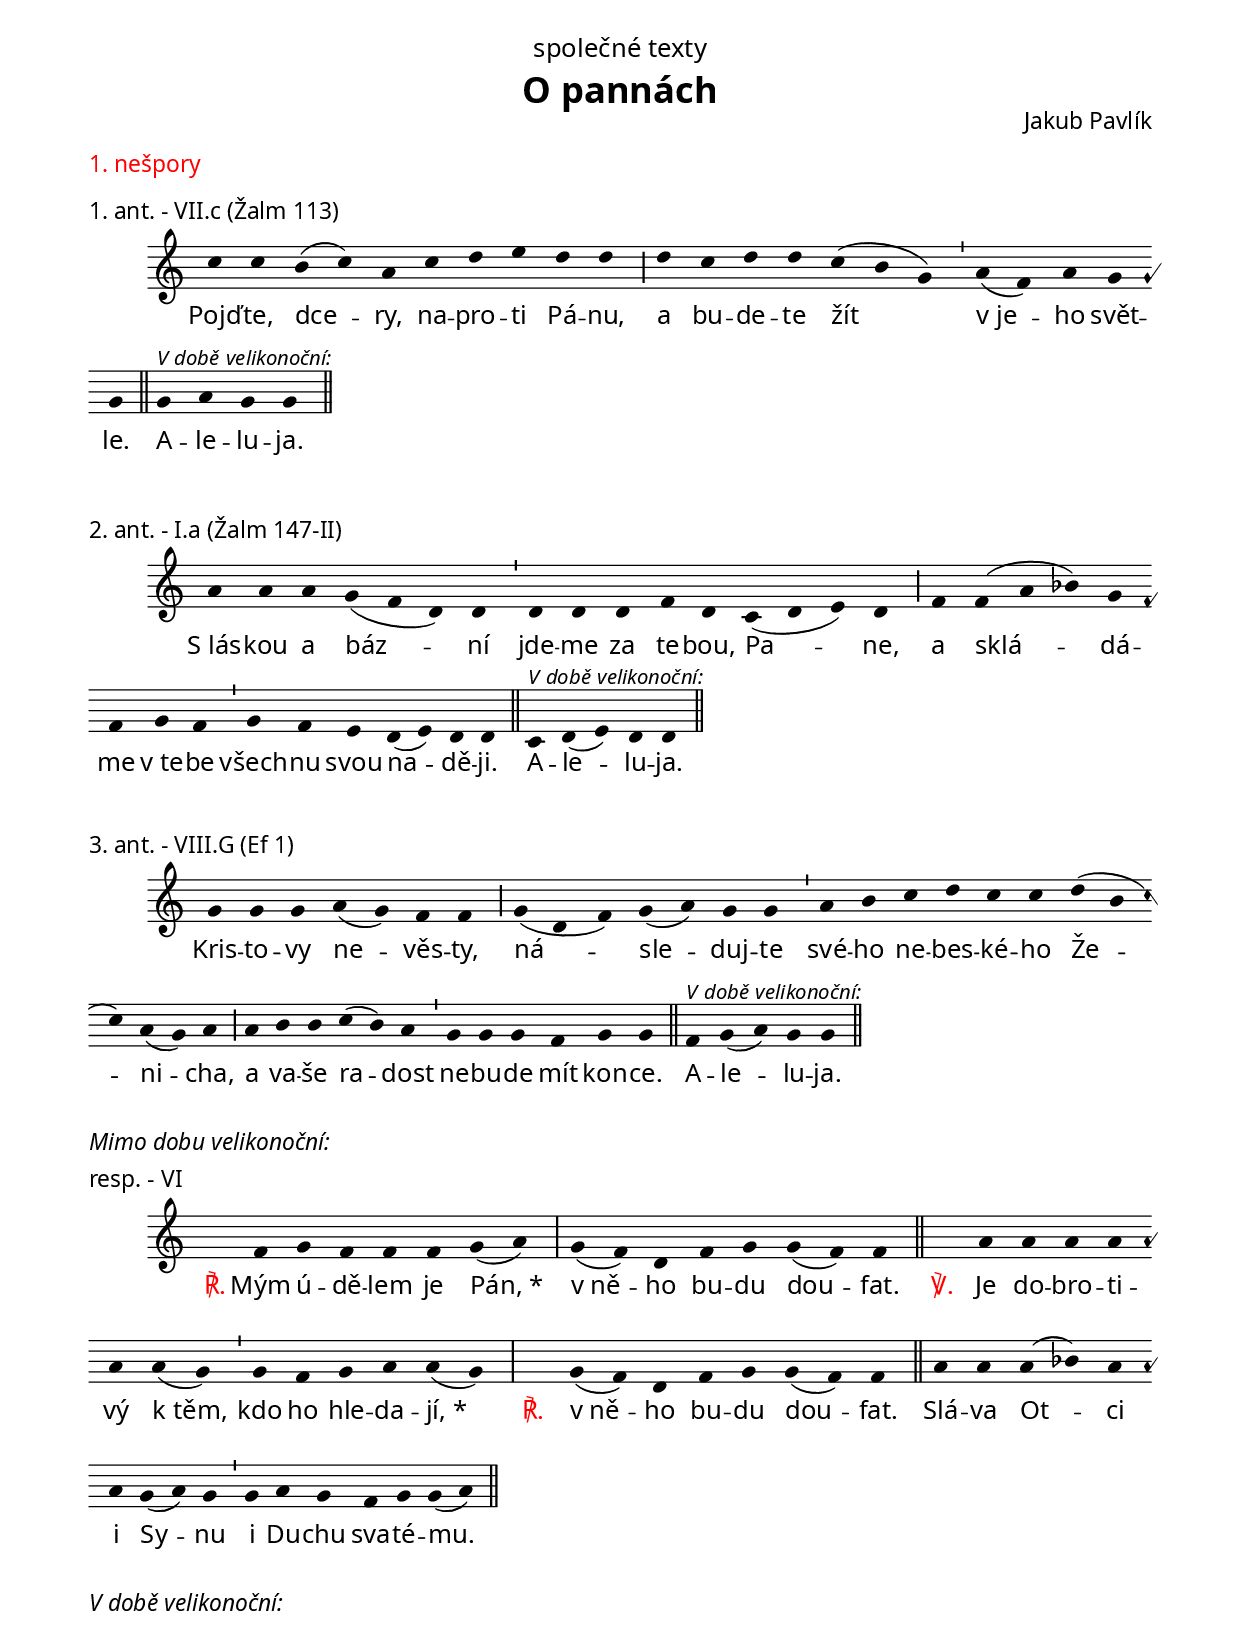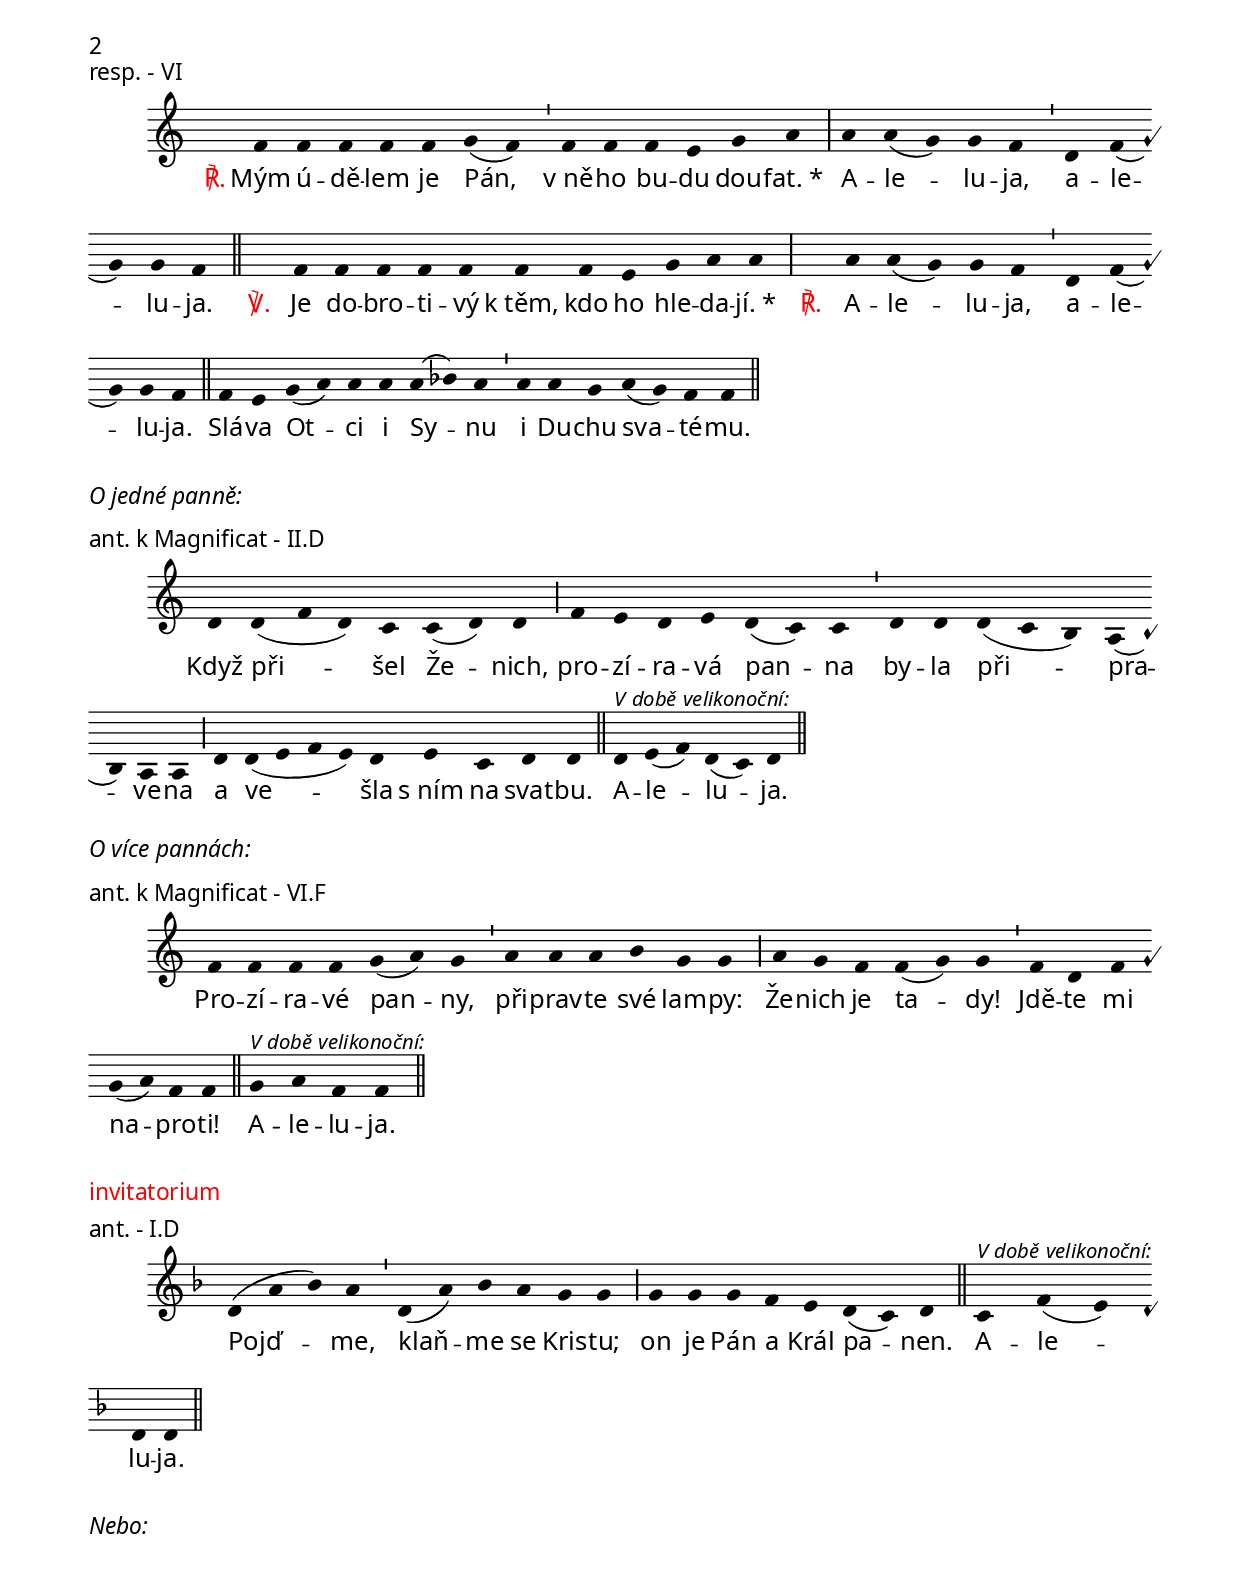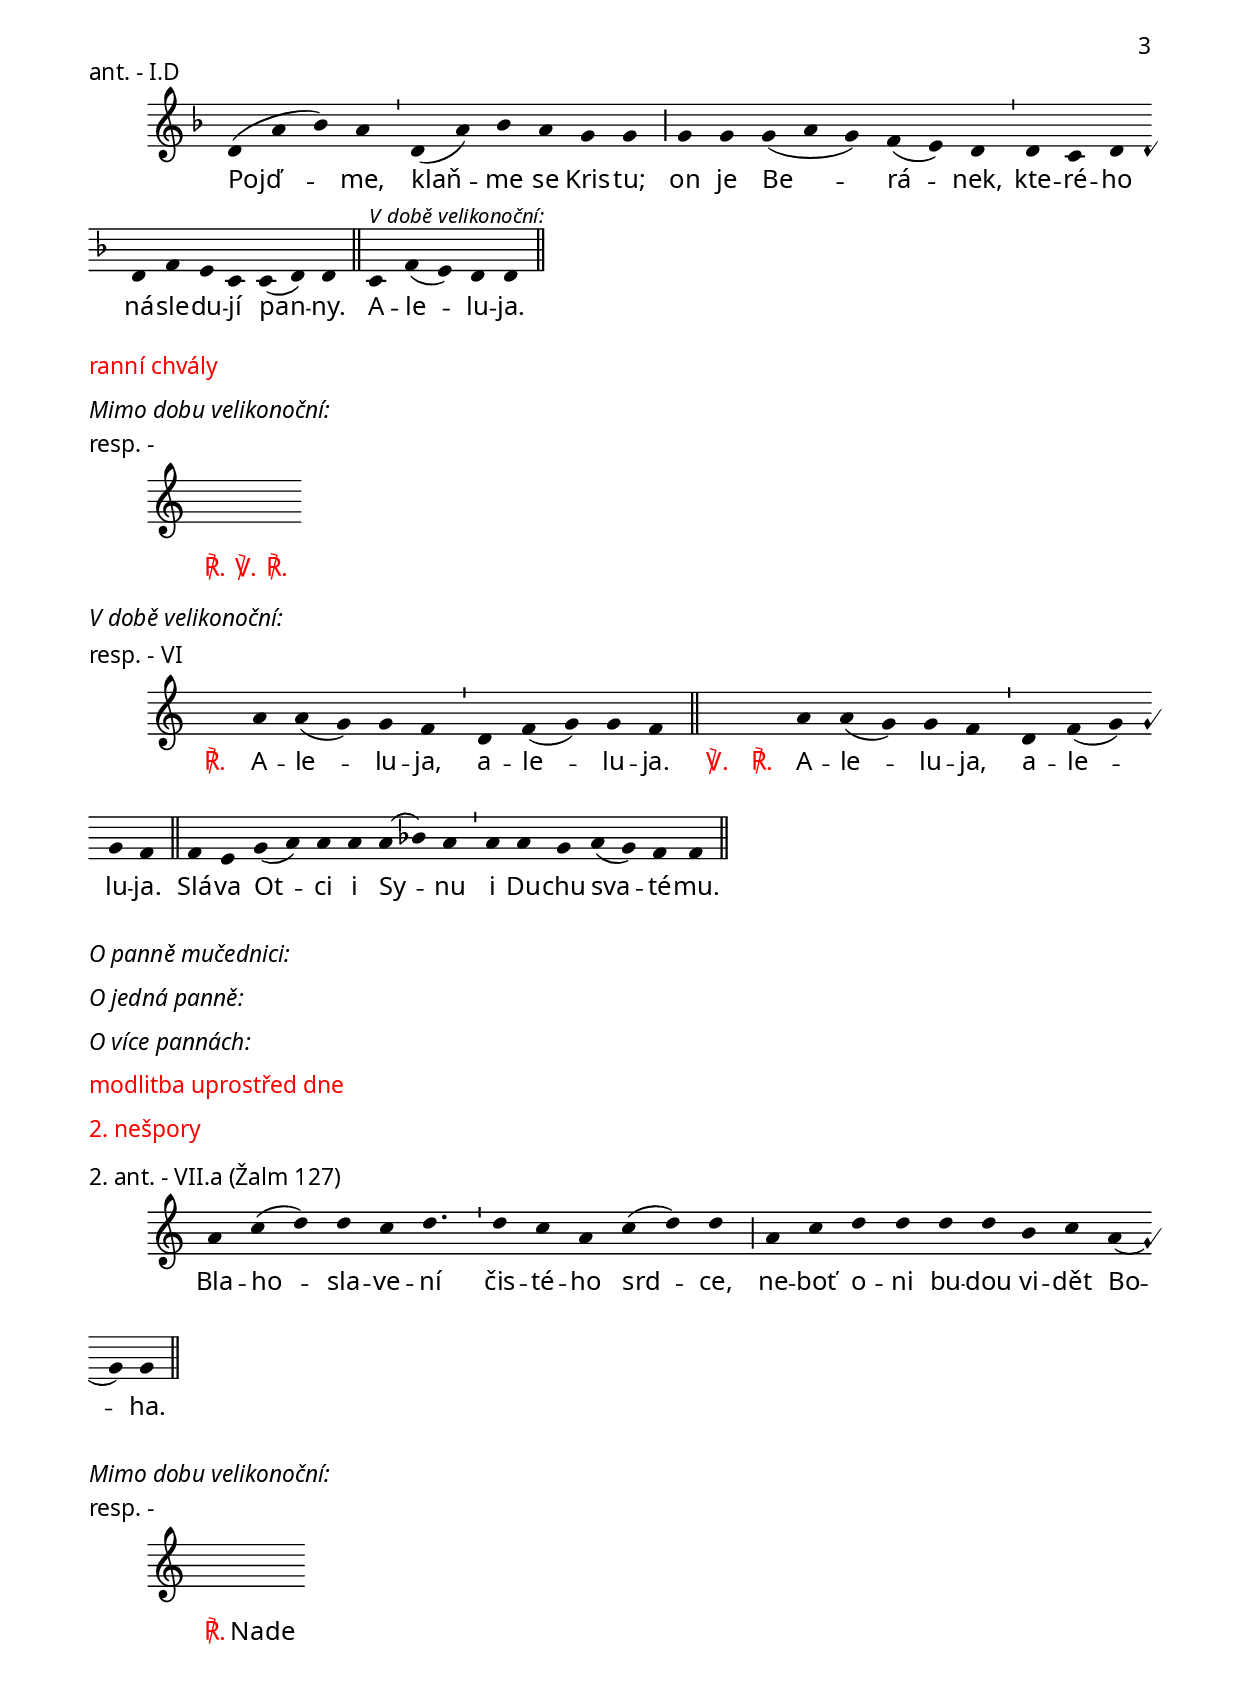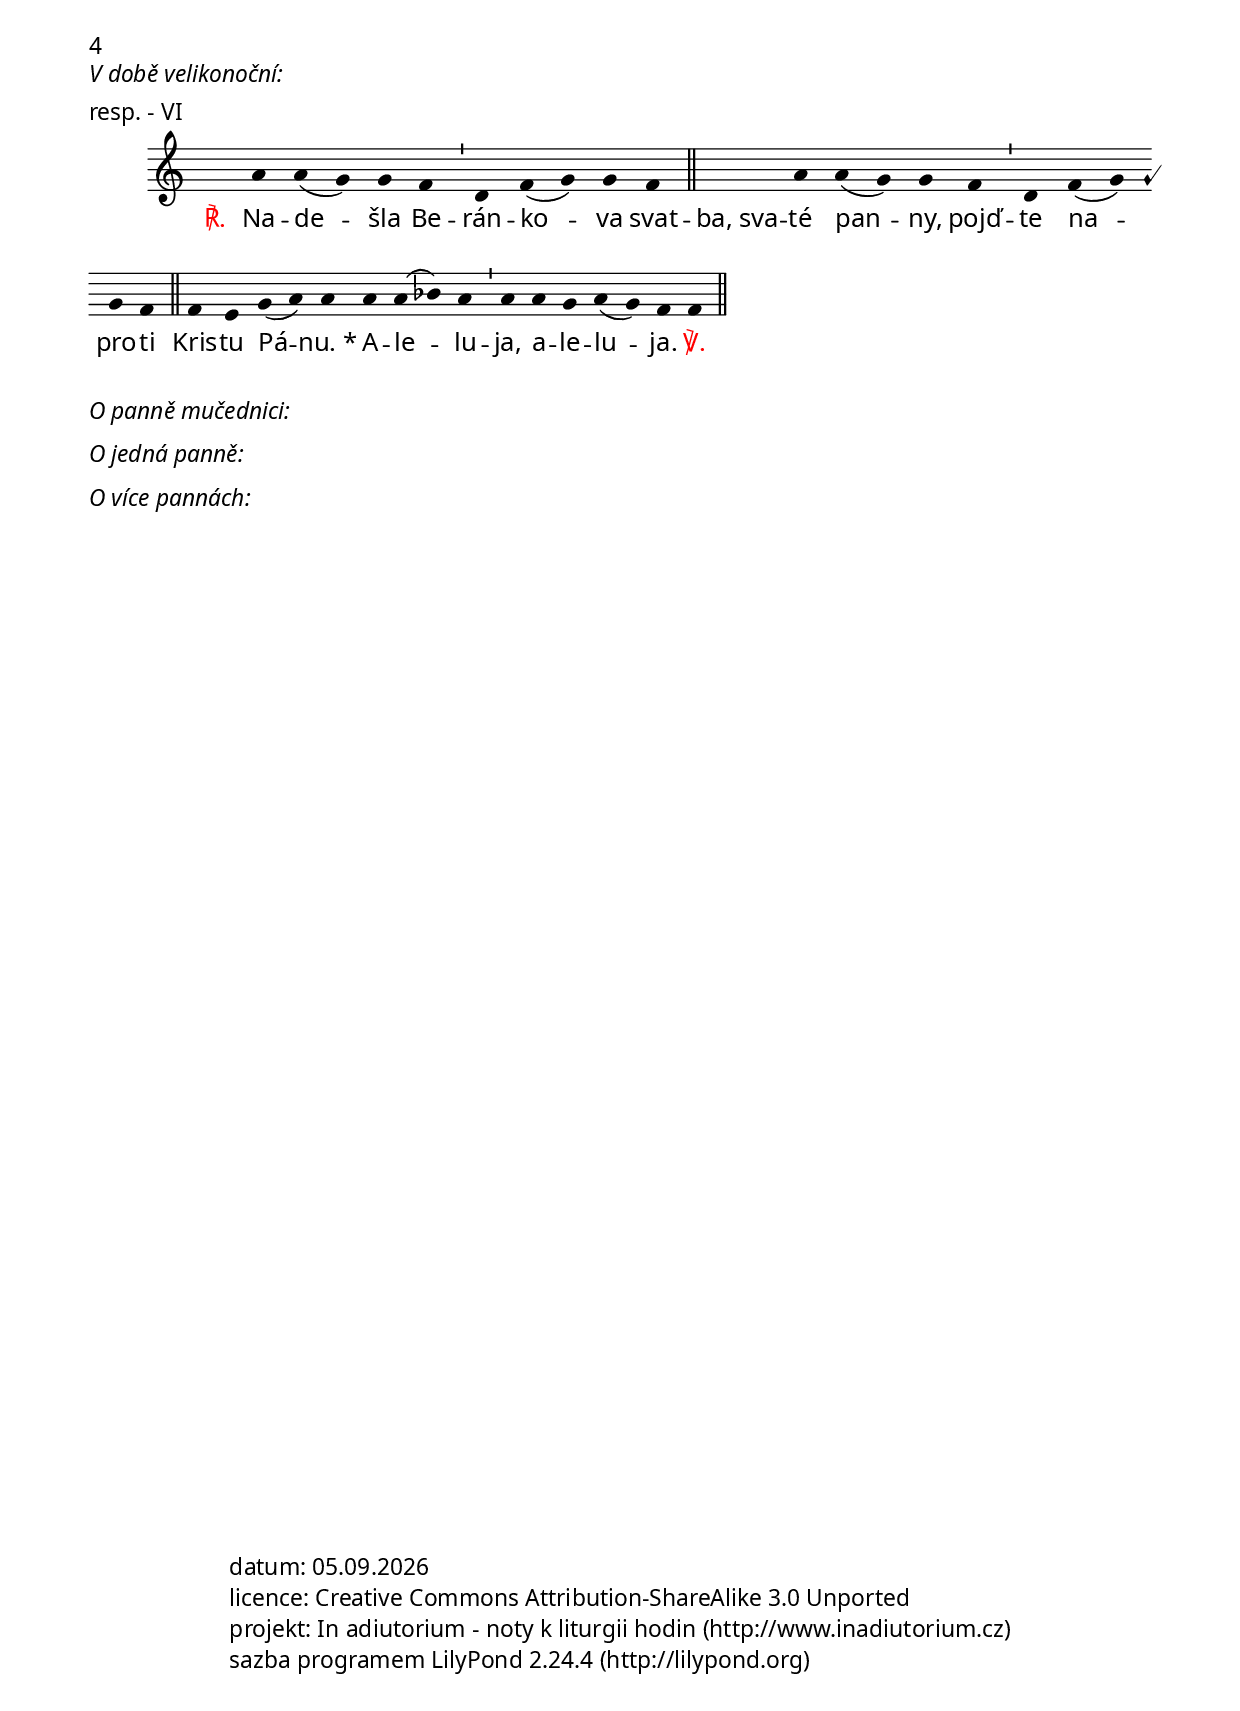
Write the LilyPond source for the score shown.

\version "2.16.0"

\include "../spolecne.ly"
\include "../dilyresponsorii.ly"

\header {
  title = \markup\titleCommune "O pannách"
  composer = "Jakub Pavlík"
}

\markup {\nadpisHodinka {"1. nešpory"}}

\score {
  \relative c'' {
    \choralniRezim
    c4 c b( c) a c d e d d \barMaior
    d c d d c( b g) \barMin a( f) a g g \barFinalis
    
    g^\markup\rubrVelikAleluja a g g \barFinalis
  }
  \addlyrics {
    Pojď -- te, dce -- ry, na -- pro -- ti Pá -- nu,
    a bu -- de -- te žít v_je -- ho svět -- le.
    
    A -- le -- lu -- ja.
  }
  \header {
    quid = "1. ant."
    modus = "VII"
    differentia = "c" 
    psalmus = "Žalm 113"
    id = ""
    piece = \markup {\sestavTitulek}
  }
}

\score {
  \relative c'' {
    \choralniRezim
    a4 a a g( f d) d \barMin d d d f d c( d e) d \barMaior
    f f( a bes) g f g f \barMin g f e d( e) d d \barFinalis
    
    c^\markup\rubrVelikAleluja d( e) d d \barFinalis
  }
  \addlyrics {
    S_lás -- kou a báz -- ní jde -- me za te -- bou, Pa -- ne,
    a sklá -- dá -- me v_te -- be všech -- nu svou na -- dě -- ji.
    
    A -- le -- lu -- ja.
  }
  \header {
    quid = "2. ant."
    modus = "I"
    differentia = "a" 
    psalmus = "Žalm 147-II"
    id = ""
    piece = \markup {\sestavTitulek}
  }
}

\score {
  \relative c'' {
    \choralniRezim
    g4 g g a( g) f f \barMaior
    g( d f) g( a) g g \barMin
    a b c d c c d( b c) a( g) a \barMaior
    a b b c( b) a \barMin g g g f g g \barFinalis
    
    f^\markup\rubrVelikAleluja g( a) g g \barFinalis
  }
  \addlyrics {
    Kris -- to -- vy ne -- věs -- ty,
    ná -- sle -- duj -- te 
    své -- ho ne -- bes -- ké -- ho Že -- ni -- cha,
    a va -- še ra -- dost ne -- bu -- de mít kon -- ce.
    
    A -- le -- lu -- ja.
  }
  \header {
    quid = "3. ant."
    modus = "VIII"
    differentia = "G" 
    psalmus = "Ef 1"
    id = ""
    piece = \markup {\sestavTitulek}
  }
}

\markup\italic{Mimo dobu velikonoční:}

\score {
  \relative c' {
    \choralniRezim
    
    % R
    \neviditelna f
    f4 g f f f g( a) \barMax
    g( f) d f g g( f) f \barFinalis
    % V
    \neviditelna a
    a4 a a a a a( g) \barMin g f g a a( g) \barMax
    % R
    \neviditelna a
    g( f) d f g g( f) f \barFinalis
    % Slava
    \respVIdoxologie \barFinalis
  }
  \addlyrics {
    \Response Mým ú -- dě -- lem je Pán,_*
    v_ně -- ho bu -- du dou -- fat.
    \Verse Je do -- bro -- ti -- vý k_těm, kdo ho hle -- da -- jí,_*
    \Response v_ně -- ho bu -- du dou -- fat.
    \textRespDoxologie
  }
  \header {
    quid = "resp."
    modus = "VI"
    id = ""
    piece = \markup {\sestavTitulekResp}
  }
}

\markup\italic{V době velikonoční:}

\score {
  \relative c' {
    \choralniRezim
    
    % R
    \neviditelna f
    f4 f f f f g( f) \barMin f f f e g a \barMax
    \respVIalelujaResponsum \barFinalis
    % V
    \neviditelna f
    f4 f f f f f f e g a a \barMax
    % R
    \neviditelna a
    \respVIalelujaResponsum \barFinalis
    % Slava
    \respVIalelujaDoxologie \barFinalis
  }
  \addlyrics {
    \Response Mým ú -- dě -- lem je Pán,
    v_ně -- ho bu -- du dou -- fat._* \textRespAleluja
    \Verse Je do -- bro -- ti -- vý k_těm, kdo ho hle -- da -- jí._*
    \Response \textRespAleluja
    \textRespDoxologie
  }
  \header {
    quid = "resp."
    modus = "VI"
    id = ""
    piece = \markup {\sestavTitulekResp}
  }
} 

\markup\italic{O jedné panně:}

\score {
  \relative c' {
    \choralniRezim
    d4 d( f d) c c( d) d \barMaior
    f e d e d( c) c \barMin d d d( c b) a( b) a a \barMaior
    d d( e f e) d e c d d \barFinalis
    
    d^\markup\rubrVelikAleluja e( f) d( c) d \barFinalis
  }
  \addlyrics {
    Když při -- šel Že -- nich,
    pro -- zí -- ra -- vá pan -- na by -- la při -- pra -- ve -- na
    a ve -- šla s_ním na svat -- bu.
    
    A -- le -- lu -- ja.
  }
  \header {
    quid = "ant. k Magnificat"
    modus = "II"
    differentia = "D" 
    psalmus = ""
    id = ""
    piece = \markup {\sestavTitulekBezZalmu}
  }
}

\markup\italic{O více pannách:}

\score {
  \relative c' {
    \choralniRezim
    f4 f f f g( a) g \barMin 
    a a a b g g \barMaior
    a g f f( g) g \barMin
    f d f g( a) f f \barFinalis
    
    g^\markup\rubrVelikAleluja a f f \barFinalis
  }
  \addlyrics {
    Pro -- zí -- ra -- vé pan -- ny,
    při -- prav -- te své lam -- py:
    Že -- nich je ta -- dy!
    Jdě -- te mi na -- pro -- ti!
    
    A -- le -- lu -- ja.
  }
  \header {
    quid = "ant. k Magnificat"
    modus = "VI"
    differentia = "F" 
    psalmus = ""
    id = ""
    piece = \markup {\sestavTitulekBezZalmu}
  }
}

\markup {\nadpisHodinka {"invitatorium"}}

\score {
  \relative c' {
    \choralniRezim
    \key f \major
    d4( a' bes) a \barMin d,( a') bes a g g \barMaior
    g g g f e d( c) d \barFinalis
    
    c^\markup\rubrVelikAleluja f( e) d d \barFinalis
  }
  \addlyrics {
    Pojď -- me, klaň -- me se Kris -- tu;
    on je Pán a Král pa -- nen.
    
    A -- le -- lu -- ja.
  }
  \header {
    quid = "ant."
    modus = "I"
    differentia = "D" 
    psalmus = ""
    id = ""
    piece = \markup {\sestavTitulekBezZalmu}
  }
}

\markup\italic{Nebo:}

\score {
  \relative c' {
    \choralniRezim
    \key f \major
    d4( a' bes) a \barMin d,( a') bes a g g \barMaior
    g g g( a g) f( e) d \barMin
    d c d d f e c c( d) d \barFinalis
    
    c^\markup\rubrVelikAleluja f( e) d d \barFinalis
  }
  \addlyrics {
    Pojď -- me, klaň -- me se Kris -- tu;
    on je Be -- rá -- nek,
    kte -- ré -- ho ná -- sle -- du -- jí pan -- ny.
    
    A -- le -- lu -- ja.
  }
  \header {
    quid = "ant."
    modus = "I"
    differentia = "D" 
    psalmus = ""
    id = ""
    piece = \markup {\sestavTitulekBezZalmu}
  }
}

\markup {\nadpisHodinka {"ranní chvály"}}

\score {
  \relative c' {
    \choralniRezim
    
  }
  \addlyrics {
    
  }
  \header {
    quid = ". ant."
    modus = ""
    differentia = "" 
    psalmus = ""
    id = ""
    piece = \markup {\sestavTitulek}
  }
}

\score {
  \relative c' {
    \choralniRezim
    
  }
  \addlyrics {
    
  }
  \header {
    quid = ". ant."
    modus = ""
    differentia = "" 
    psalmus = ""
    id = ""
    piece = \markup {\sestavTitulek}
  }
}

\score {
  \relative c' {
    \choralniRezim
    
  }
  \addlyrics {
    
  }
  \header {
    quid = ". ant."
    modus = ""
    differentia = "" 
    psalmus = ""
    id = ""
    piece = \markup {\sestavTitulek}
  }
}

\markup\italic{Mimo dobu velikonoční:}

\score {
  \relative c' {
    \choralniRezim
    
    % R
    \neviditelna a
    
    % V
    \neviditelna a
    
    % R
    \neviditelna a
    
    % Slava
  }
  \addlyrics {
    \Response
    \Verse
    \Response
    \textRespDoxologie
  }
  \header {
    quid = "resp."
    modus = ""
    id = ""
    piece = \markup {\sestavTitulekResp}
  }
}

\markup\italic{V době velikonoční:}

\score {
  \relative c' {
    \choralniRezim
    
    % R
    \neviditelna f
    \respVIalelujaResponsum \barFinalis
    % V
    \neviditelna f
    
    % R
    \neviditelna a
    \respVIalelujaResponsum \barFinalis
    % Slava
    \respVIalelujaDoxologie \barFinalis
  }
  \addlyrics {
    \Response \textRespAleluja
    \Verse 
    \Response \textRespAleluja
    \textRespDoxologie
  }
  \header {
    quid = "resp."
    modus = "VI"
    id = ""
    piece = \markup {\sestavTitulekResp}
  }
} 

\markup\italic{O panně mučednici:}

\score {
  \relative c' {
    \choralniRezim
    
  }
  \addlyrics {
    Sva -- tá 
    \markup\with-color #red N
    vza -- la na se -- be svůj kříž
    a ná -- sle -- do -- va -- la Kris -- ta,
    Že -- ni -- cha pa -- nen
    a Krá -- le mu -- čed -- ní -- ků.
    
    A -- le -- lu -- ja.
  }
  \header {
    quid = "ant. k Benedictus"
    modus = ""
    differentia = "" 
    psalmus = ""
    id = ""
    piece = \markup {\sestavTitulekBezZalmu}
  }
}

\markup\italic{O jedná panně:}

\score {
  \relative c' {
    \choralniRezim
    
  }
  \addlyrics {
    Pro -- zí -- ra -- vá pan -- na
    da -- la své srd -- ce Kris -- tu,
    a ny -- ní zá -- ří v_zá -- stu -- pu sva -- tých
    ja -- ko slun -- ce.
    
    A -- le -- lu -- ja.
  }
  \header {
    quid = "ant. k Benedictus"
    modus = ""
    differentia = "" 
    psalmus = ""
    id = ""
    piece = \markup {\sestavTitulekBezZalmu}
  }
}

\markup\italic{O více pannách:}

\score {
  \relative c' {
    \choralniRezim
    
  }
  \addlyrics {
    Pan -- ny za -- svě -- ce -- né Pá -- nu,
    chval -- te Pá -- na na -- vě -- ky.
    
    A -- le -- lu -- ja.
  }
  \header {
    quid = "ant. k Benedictus"
    modus = ""
    differentia = "" 
    psalmus = ""
    id = ""
    piece = \markup {\sestavTitulekBezZalmu}
  }
}

\markup {\nadpisHodinka {"modlitba uprostřed dne"}}

\score {
  \relative c' {
    \choralniRezim
    
  }
  \addlyrics {
    Mé štěs -- tí je být na -- blíz -- ku Bo -- hu,
    mít ú -- to -- čiš -- tě v_Pá -- nu.
    
    A -- le -- lu -- ja.
  }
  \header {
    quid = "ant. dopoledne"
    modus = ""
    differentia = "" 
    psalmus = ""
    id = ""
    piece = \markup {\sestavTitulekBezZalmu}
  }
}

\score {
  \relative c' {
    \choralniRezim
    
  }
  \addlyrics {
    Vez -- mi mě k_so -- bě, Pa -- ne, jak jsi slí -- bil,
    u te -- be bu --- du žít
    a má na -- dě -- je ne -- bu -- de zkla -- má -- na.
    
    A -- le -- lu -- ja.
  }
  \header {
    quid = "ant. v poledne"
    modus = ""
    differentia = "" 
    psalmus = ""
    id = ""
    piece = \markup {\sestavTitulekBezZalmu}
  }
}

\score {
  \relative c' {
    \choralniRezim
    
  }
  \addlyrics {
    Jak krás -- né a slav -- né
    je svě -- dec -- tví těch, kdo ži -- li čis -- tě.
    
    A -- le -- lu -- ja.
  }
  \header {
    quid = "ant. odpoledne"
    modus = ""
    differentia = "" 
    psalmus = ""
    id = ""
    piece = \markup {\sestavTitulekBezZalmu}
  }
}

\markup {\nadpisHodinka {"2. nešpory"}}

\score {
  \relative c' {
    \choralniRezim
    
  }
  \addlyrics {
    To -- bě jsem za -- svě -- ti -- la ce -- lý svůj ži -- vot,
    to -- bě jdu na -- pro -- ti s_ho -- ří -- cí lam -- pou,
    můj Že -- ni -- chu_- Kris -- te.
    
    A -- le -- lu -- ja.
  }
  \header {
    quid = "1. ant."
    modus = ""
    differentia = "" 
    psalmus = "Žalm 122"
    id = ""
    piece = \markup {\sestavTitulek}
  }
}

\score {
  \relative c'' {
    \choralniRezim
    a4 c( d) d c d4. \barMin
    d4 c a c( d) d \barMaior
    a4 c d d d d b c a( g) g \barFinalis
  }
  \addlyrics {
    Bla -- ho -- sla -- ve -- ní čis -- té -- ho srd -- ce,
    ne -- boť o -- ni bu -- dou vi -- dět Bo -- ha.
    
    A -- le -- lu -- ja.
  }
  \header {
    quid = "2. ant." 
    modus = "VII"
    differentia = "a"
    psalmus = "Žalm 127"
    id = ""
    fons = "žaltář, po 1.t., nešp., 2. ant.; přidáno aleluja"
    piece = \markup {\sestavTitulek}
  }
}

\score {
  \relative c' {
    \choralniRezim
    
  }
  \addlyrics {
    Mé roz -- hod -- nu -- tí je pev -- né:
    chci zů -- stat ve spo -- je -- ní s_Kris -- tem.
    
    A -- le -- lu -- ja.
  }
  \header {
    quid = "3. ant."
    modus = ""
    differentia = "" 
    psalmus = "Ef 1"
    id = ""
    piece = \markup {\sestavTitulek}
  }
}

\markup\italic{Mimo dobu velikonoční:}

\score {
  \relative c' {
    \choralniRezim
    
    % R
    \neviditelna a
    
    % V
    \neviditelna a
    
    % R
    \neviditelna a
    
    % Slava
  }
  \addlyrics {
    \Response Na -- de -- šla Be -- rán -- ko -- va svat -- ba,_*
    sva -- té pan -- ny, pojď -- te na -- pro -- ti Kris -- tu Pá -- nu.
    \Verse Bla -- ze těm, kdo jsou po -- zvá -- ni
    k_Be -- rán -- ko -- vě sva -- teb -- ní hos -- ti -- ně;_*
    \Response sva -- té pan -- ny, pojď -- te na -- pro -- ti Kris -- tu Pá -- nu.
    \textRespDoxologie
  }
  \header {
    quid = "resp."
    modus = ""
    id = ""
    piece = \markup {\sestavTitulekResp}
  }
}

\markup\italic{V době velikonoční:}

\score {
  \relative c' {
    \choralniRezim
    
    % R
    \neviditelna f
    \respVIalelujaResponsum \barFinalis
    % V
    \neviditelna f
    
    % R
    \neviditelna a
    \respVIalelujaResponsum \barFinalis
    % Slava
    \respVIalelujaDoxologie \barFinalis
  }
  \addlyrics {
    \Response Na -- de -- šla Be -- rán -- ko -- va svat -- ba,
    sva -- té pan -- ny, pojď -- te na -- pro -- ti Kris -- tu Pá -- nu._* \textRespAleluja
    \Verse Bla -- ze těm, kdo jsou po -- zvá -- ni
    k_Be -- rán -- ko -- vě sva -- teb -- ní hos -- ti -- ně._*
    \Response \textRespAleluja
    \textRespDoxologie
  }
  \header {
    quid = "resp."
    modus = "VI"
    id = ""
    piece = \markup {\sestavTitulekResp}
  }
} 

\markup\italic{O panně mučednici:}

\score {
  \relative c' {
    \choralniRezim
    
  }
  \addlyrics {
    Je -- di -- nou o -- bě -- tí
    do -- sáh -- la dvo -- jí -- ho ví -- těz -- ství:
    ja -- ko pan -- na i ja -- ko mu -- čed -- ni -- ce.
    
    A -- le -- lu -- ja.
  }
  \header {
    quid = "ant. k Magnificat"
    modus = ""
    differentia = "" 
    psalmus = ""
    id = ""
    piece = \markup {\sestavTitulekBezZalmu}
  }
}

\markup\italic{O jedná panně:}

\score {
  \relative c' {
    \choralniRezim
    
  }
  \addlyrics {
    Při -- stup, ne -- věs -- to Kris -- to -- va,
    a při -- jmi ko -- ru -- nu,
    kte -- rou ti od vě -- ků při -- pra -- vil Pán.
    
    A -- le -- lu -- ja.
  }
  \header {
    quid = "ant. k Magnificat"
    modus = ""
    differentia = "" 
    psalmus = ""
    id = ""
    piece = \markup {\sestavTitulekBezZalmu}
  }
}

\markup\italic{O více pannách:}

\score {
  \relative c' {
    \choralniRezim
    
  }
  \addlyrics {
    To je po -- ko -- le -- ní těch,
    kdo tou -- ží po Hos -- po -- di -- nu,
    kdo hle -- da -- jí tvář Ja -- ku -- bo -- va Bo -- ha.
    
    A -- le -- lu -- ja.
  }
  \header {
    quid = "ant. k Magnificat"
    modus = ""
    differentia = "" 
    psalmus = ""
    id = ""
    piece = \markup {\sestavTitulekBezZalmu}
  }
}